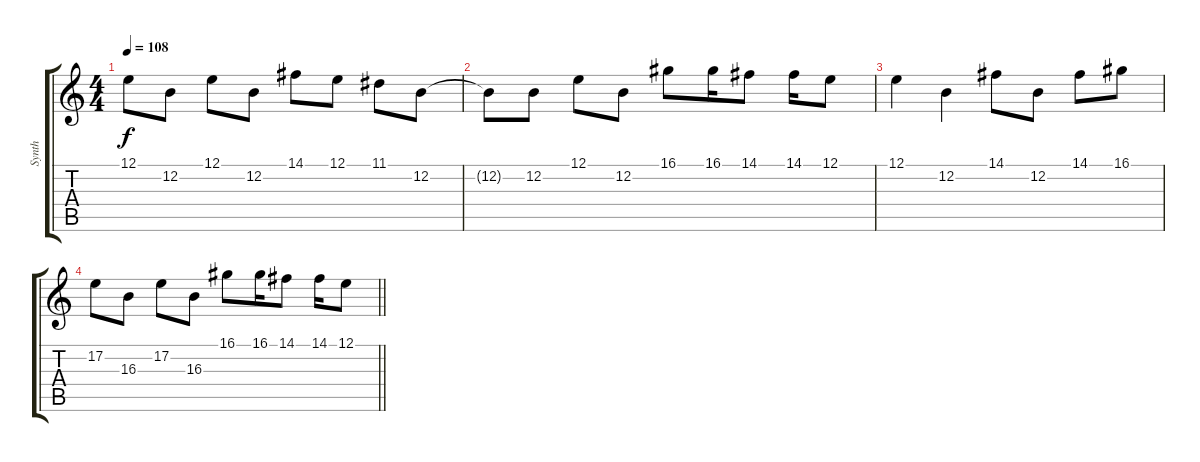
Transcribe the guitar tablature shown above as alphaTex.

\track ("Synth" "Synth") {instrument lead1square}
\staff {score tabs}
\tuning (E4 B3 G3 D3 A2 E2) {hide}
\ts (4 4)
\tempo 108
\clef g2
\ks c
12.1.8{dy f} 12.2.8 12.1.8 12.2.8 14.1.8 12.1.8 11.1.8 12.2.8 |
12.2{t}.8 12.2.8 12.1.8 12.2.8 16.1.8 16.1.16 14.1.8 14.1.16 12.1.8 |
12.1.4 12.2.4 14.1.8 12.2.8 14.1.8 16.1.8 |
\barLineRight lightlight
17.2.8 16.3.8 17.2.8 16.3.8 16.1.8 16.1.16 14.1.8 14.1.16 12.1.8
